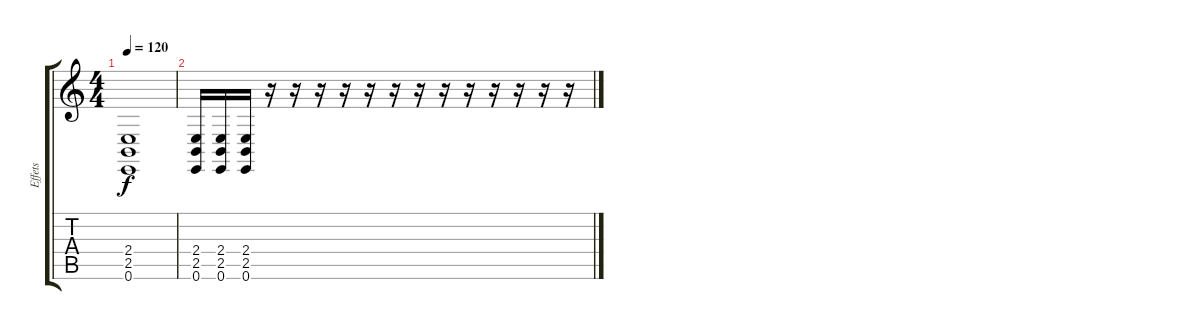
\track ("Effets" "Effets") {instrument tremolostrings}
\staff {score tabs}
\tuning (E4 B3 G3 D3 A2 E2) {hide}
\ts (4 4)
\tempo 120
\clef g2
\ks c
(2.4{t} 2.5{t} 0.6{t}).1{dy f} |
(2.4 2.5 0.6).16 (2.4 2.5 0.6).16 (2.4 2.5 0.6).16 r.16 r.16 r.16 r.16 r.16 r.16 r.16 r.16 r.16 r.16 r.16 r.16 r.16
